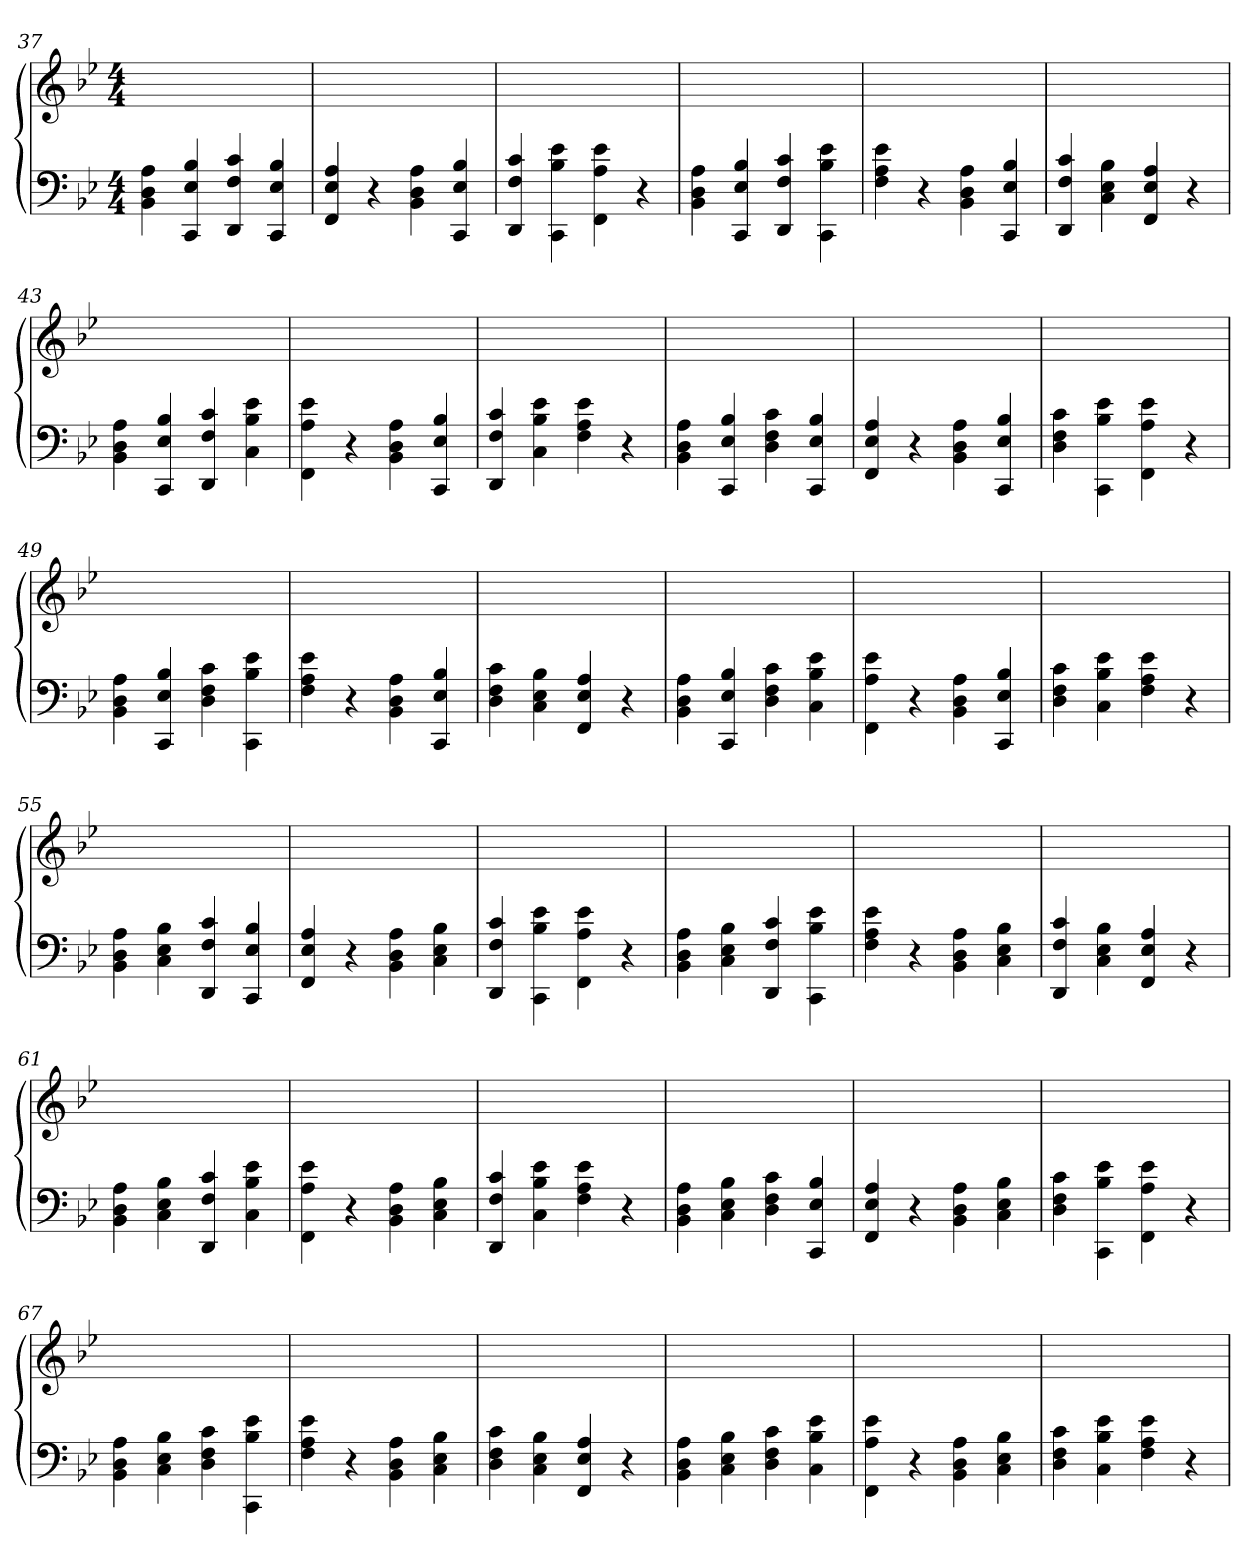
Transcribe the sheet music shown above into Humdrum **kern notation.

**kern	**kern
*part2	*part1
*staff2	*staff1
*clefF4	*clefG2
*k[b-e-]	*k[b-e-]
*B-:	*B-:
*M4/4	*M4/4
=37	=37
4BB- 4D 4A	1ryy
4CC 4E- 4B-	.
4DD 4F 4c	.
4CC 4E- 4B-	.
=38	=38
4FF 4E- 4A	1ryy
4r	.
4BB- 4D 4A	.
4CC 4E- 4B-	.
=39	=39
4DD 4F 4c	1ryy
4CC 4B- 4e-	.
4FF 4A 4e-	.
4r	.
=40	=40
4BB- 4D 4A	1ryy
4CC 4E- 4B-	.
4DD 4F 4c	.
4CC 4B- 4e-	.
=41	=41
4F 4A 4e-	1ryy
4r	.
4BB- 4D 4A	.
4CC 4E- 4B-	.
=42	=42
4DD 4F 4c	1ryy
4C 4E- 4B-	.
4FF 4E- 4A	.
4r	.
=43	=43
4BB- 4D 4A	1ryy
4CC 4E- 4B-	.
4DD 4F 4c	.
4C 4B- 4e-	.
=44	=44
4FF 4A 4e-	1ryy
4r	.
4BB- 4D 4A	.
4CC 4E- 4B-	.
=45	=45
4DD 4F 4c	1ryy
4C 4B- 4e-	.
4F 4A 4e-	.
4r	.
=46	=46
4BB- 4D 4A	1ryy
4CC 4E- 4B-	.
4D 4F 4c	.
4CC 4E- 4B-	.
=47	=47
4FF 4E- 4A	1ryy
4r	.
4BB- 4D 4A	.
4CC 4E- 4B-	.
=48	=48
4D 4F 4c	1ryy
4CC 4B- 4e-	.
4FF 4A 4e-	.
4r	.
=49	=49
4BB- 4D 4A	1ryy
4CC 4E- 4B-	.
4D 4F 4c	.
4CC 4B- 4e-	.
=50	=50
4F 4A 4e-	1ryy
4r	.
4BB- 4D 4A	.
4CC 4E- 4B-	.
=51	=51
4D 4F 4c	1ryy
4C 4E- 4B-	.
4FF 4E- 4A	.
4r	.
=52	=52
4BB- 4D 4A	1ryy
4CC 4E- 4B-	.
4D 4F 4c	.
4C 4B- 4e-	.
=53	=53
4FF 4A 4e-	1ryy
4r	.
4BB- 4D 4A	.
4CC 4E- 4B-	.
=54	=54
4D 4F 4c	1ryy
4C 4B- 4e-	.
4F 4A 4e-	.
4r	.
=55	=55
4BB- 4D 4A	1ryy
4C 4E- 4B-	.
4DD 4F 4c	.
4CC 4E- 4B-	.
=56	=56
4FF 4E- 4A	1ryy
4r	.
4BB- 4D 4A	.
4C 4E- 4B-	.
=57	=57
4DD 4F 4c	1ryy
4CC 4B- 4e-	.
4FF 4A 4e-	.
4r	.
=58	=58
4BB- 4D 4A	1ryy
4C 4E- 4B-	.
4DD 4F 4c	.
4CC 4B- 4e-	.
=59	=59
4F 4A 4e-	1ryy
4r	.
4BB- 4D 4A	.
4C 4E- 4B-	.
=60	=60
4DD 4F 4c	1ryy
4C 4E- 4B-	.
4FF 4E- 4A	.
4r	.
=61	=61
4BB- 4D 4A	1ryy
4C 4E- 4B-	.
4DD 4F 4c	.
4C 4B- 4e-	.
=62	=62
4FF 4A 4e-	1ryy
4r	.
4BB- 4D 4A	.
4C 4E- 4B-	.
=63	=63
4DD 4F 4c	1ryy
4C 4B- 4e-	.
4F 4A 4e-	.
4r	.
=64	=64
4BB- 4D 4A	1ryy
4C 4E- 4B-	.
4D 4F 4c	.
4CC 4E- 4B-	.
=65	=65
4FF 4E- 4A	1ryy
4r	.
4BB- 4D 4A	.
4C 4E- 4B-	.
=66	=66
4D 4F 4c	1ryy
4CC 4B- 4e-	.
4FF 4A 4e-	.
4r	.
=67	=67
4BB- 4D 4A	1ryy
4C 4E- 4B-	.
4D 4F 4c	.
4CC 4B- 4e-	.
=68	=68
4F 4A 4e-	1ryy
4r	.
4BB- 4D 4A	.
4C 4E- 4B-	.
=69	=69
4D 4F 4c	1ryy
4C 4E- 4B-	.
4FF 4E- 4A	.
4r	.
=70	=70
4BB- 4D 4A	1ryy
4C 4E- 4B-	.
4D 4F 4c	.
4C 4B- 4e-	.
=71	=71
4FF 4A 4e-	1ryy
4r	.
4BB- 4D 4A	.
4C 4E- 4B-	.
=72	=72
4D 4F 4c	1ryy
4C 4B- 4e-	.
4F 4A 4e-	.
4r	.
=	=
*-	*-
